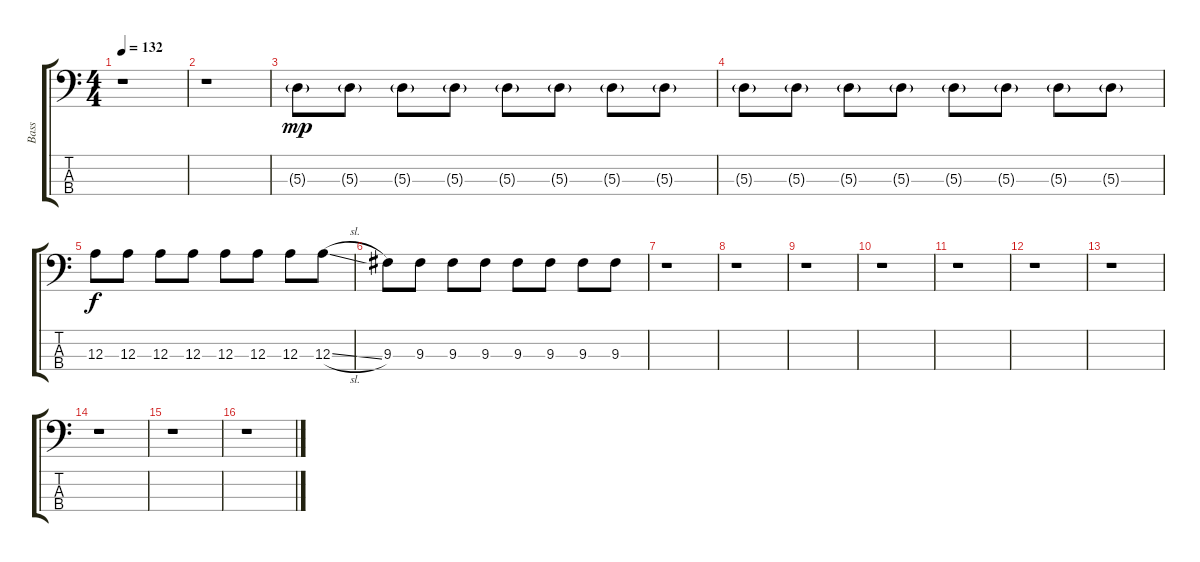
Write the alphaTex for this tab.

\track ("Bass" "Bass") {instrument electricbassfinger}
\staff {score tabs}
\tuning (G2 D2 A1 E1) {hide}
\ts (4 4)
\tempo 132
\clef f4
\ks c
r.1{dy f} |
r.1 |
5.3{g}.8{dy mp} 5.3{g}.8 5.3{g}.8 5.3{g}.8 5.3{g}.8 5.3{g}.8 5.3{g}.8 5.3{g}.8 |
5.3{g}.8 5.3{g}.8 5.3{g}.8 5.3{g}.8 5.3{g}.8 5.3{g}.8 5.3{g}.8 5.3{g}.8 |
12.3.8{dy f} 12.3.8 12.3.8 12.3.8 12.3.8 12.3.8 12.3.8 12.3{sl}.8 |
9.3.8 9.3.8 9.3.8 9.3.8 9.3.8 9.3.8 9.3.8 9.3.8 |
r.1 |
r.1 |
r.1 |
r.1 |
r.1 |
r.1 |
r.1 |
r.1 |
r.1 |
r.1
